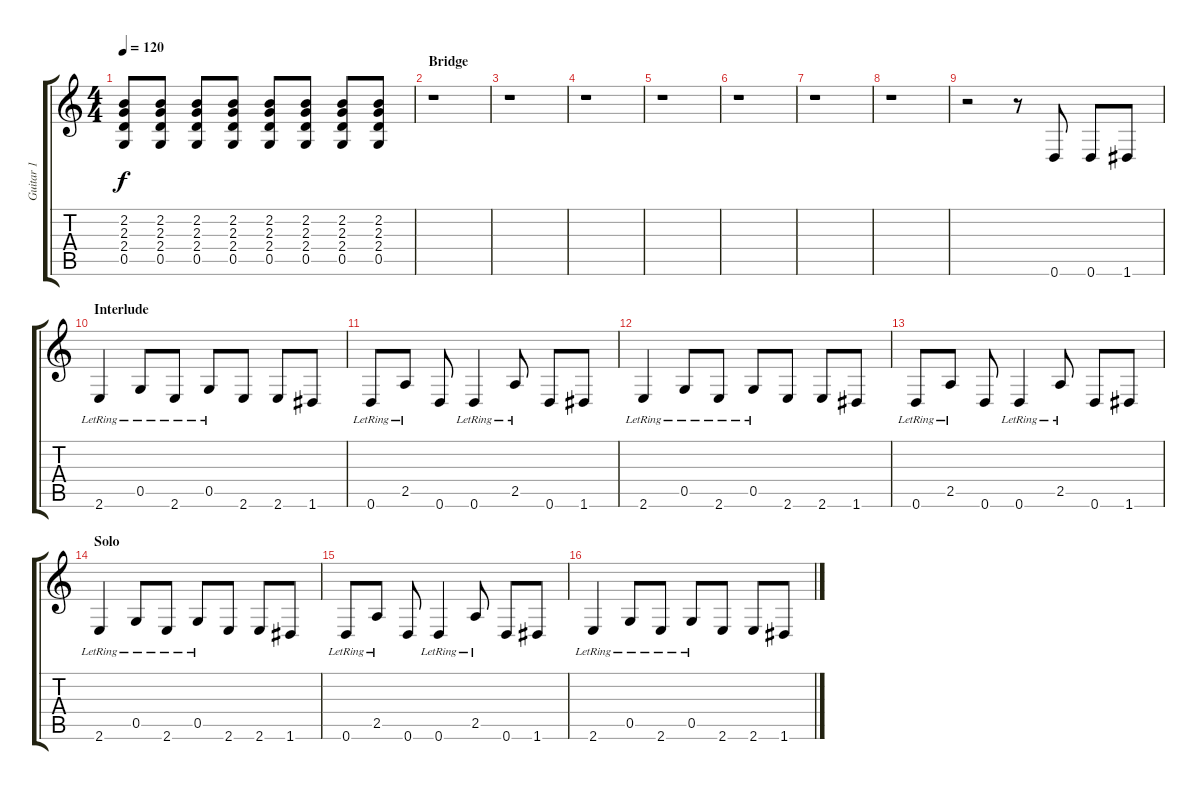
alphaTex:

\track ("Guitar 1" "Guitar 1") {instrument acousticguitarsteel}
\staff {score tabs}
\tuning (D4 A3 F3 C3 G2 D2) {hide}
\ts (4 4)
\tempo 120
\clef g2
\ks c
(2.2 2.3 2.4 0.5).8{dy f} (2.2 2.3 2.4 0.5).8 (2.2 2.3 2.4 0.5).8 (2.2 2.3 2.4 0.5).8 (2.2 2.3 2.4 0.5).8 (2.2 2.3 2.4 0.5).8 (2.2 2.3 2.4 0.5).8 (2.2 2.3 2.4 0.5).8 |
\section ("" "Bridge")
r.1 |
r.1 |
r.1 |
r.1 |
r.1 |
r.1 |
r.1 |
r.2 r.8 0.6.8 0.6.8 1.6.8 |
\section ("" "Interlude")
2.6{lr}.4 0.5{lr}.8 2.6{lr}.8 0.5{lr}.8 2.6.8 2.6.8 1.6.8 |
0.6{lr}.8 2.5{lr}.8 0.6.8 0.6{lr}.4 2.5{lr}.8 0.6.8 1.6.8 |
2.6{lr}.4 0.5{lr}.8 2.6{lr}.8 0.5{lr}.8 2.6.8 2.6.8 1.6.8 |
0.6{lr}.8 2.5{lr}.8 0.6.8 0.6{lr}.4 2.5{lr}.8 0.6.8 1.6.8 |
\section ("" "Solo")
2.6{lr}.4 0.5{lr}.8 2.6{lr}.8 0.5{lr}.8 2.6.8 2.6.8 1.6.8 |
0.6{lr}.8 2.5{lr}.8 0.6.8 0.6{lr}.4 2.5{lr}.8 0.6.8 1.6.8 |
2.6{lr}.4 0.5{lr}.8 2.6{lr}.8 0.5{lr}.8 2.6.8 2.6.8 1.6.8
